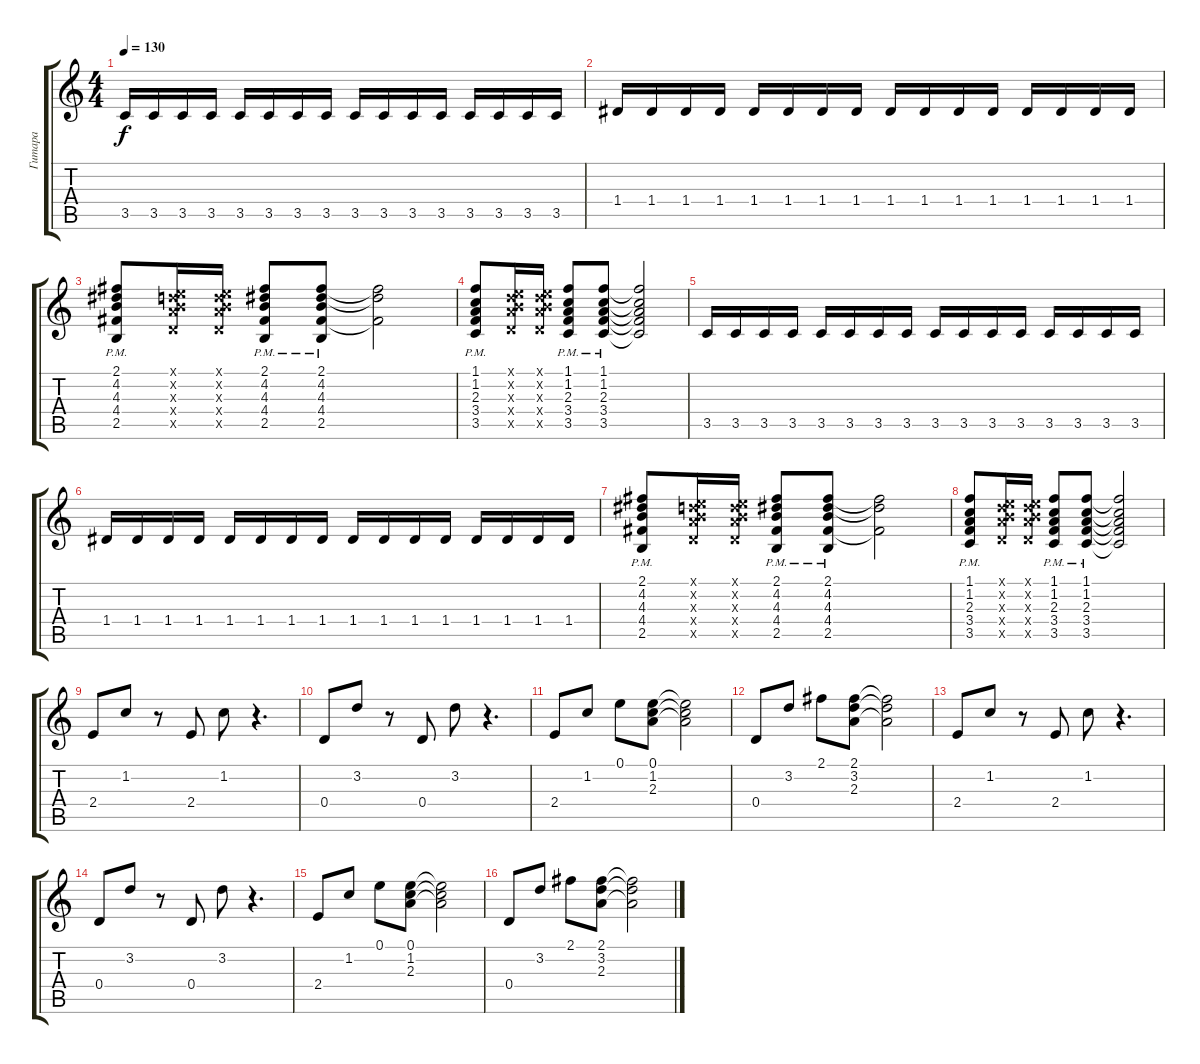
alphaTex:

\track ("Гитара" "Гитара") {instrument electricguitarclean}
\staff {score tabs}
\tuning (E4 B3 G3 D3 A2 E2) {hide}
\ts (4 4)
\tempo 130
\clef g2
\ks c
3.5.16{dy f} 3.5.16 3.5.16 3.5.16 3.5.16 3.5.16 3.5.16 3.5.16 3.5.16 3.5.16 3.5.16 3.5.16 3.5.16 3.5.16 3.5.16 3.5.16 |
1.4.16 1.4.16 1.4.16 1.4.16 1.4.16 1.4.16 1.4.16 1.4.16 1.4.16 1.4.16 1.4.16 1.4.16 1.4.16 1.4.16 1.4.16 1.4.16 |
(2.1 4.2 4.3 4.4 2.5{pm}).8 (0.1{x} 0.2{x} 7.3{x} 7.4{x} 5.5{x}).16 (0.1{x} 0.2{x} 7.3{x} 7.4{x} 5.5{x}).16 (2.1 4.2 4.3 4.4 2.5{pm}).8 (2.1 4.2 4.3 4.4 2.5{pm}).8 (2.1{t} 4.2{t} 4.4{t}).2 |
(1.1 1.2 2.3 3.4 3.5{pm}).8 (0.1{x} 0.2{x} 7.3{x} 7.4{x} 5.5{x}).16 (0.1{x} 0.2{x} 7.3{x} 7.4{x} 5.5{x}).16 (1.1 1.2 2.3 3.4 3.5{pm}).8 (1.1 1.2 2.3 3.4 3.5{pm}).8 (1.1{t} 1.2{t} 2.3{t} 3.4{t} 3.5{t}).2 |
3.5.16 3.5.16 3.5.16 3.5.16 3.5.16 3.5.16 3.5.16 3.5.16 3.5.16 3.5.16 3.5.16 3.5.16 3.5.16 3.5.16 3.5.16 3.5.16 |
1.4.16 1.4.16 1.4.16 1.4.16 1.4.16 1.4.16 1.4.16 1.4.16 1.4.16 1.4.16 1.4.16 1.4.16 1.4.16 1.4.16 1.4.16 1.4.16 |
(2.1 4.2 4.3 4.4 2.5{pm}).8 (0.1{x} 0.2{x} 7.3{x} 7.4{x} 5.5{x}).16 (0.1{x} 0.2{x} 7.3{x} 7.4{x} 5.5{x}).16 (2.1 4.2 4.3 4.4 2.5{pm}).8 (2.1 4.2 4.3 4.4 2.5{pm}).8 (2.1{t} 4.2{t} 4.4{t}).2 |
(1.1 1.2 2.3 3.4 3.5{pm}).8 (0.1{x} 0.2{x} 7.3{x} 7.4{x} 5.5{x}).16 (0.1{x} 0.2{x} 7.3{x} 7.4{x} 5.5{x}).16 (1.1 1.2 2.3 3.4 3.5{pm}).8 (1.1 1.2 2.3 3.4 3.5{pm}).8 (1.1{t} 1.2{t} 2.3{t} 3.4{t} 3.5{t}).2 |
2.4.8 1.2.8 r.8 2.4.8 1.2.8 r.4{d} |
0.4.8 3.2.8 r.8 0.4.8 3.2.8 r.4{d} |
2.4.8 1.2.8 0.1.8 (0.1 1.2 2.3).8 (0.1{t} 1.2{t} 2.3{t}).2 |
0.4.8 3.2.8 2.1.8 (2.1 3.2 2.3).8 (2.1{t} 3.2{t} 2.3{t}).2 |
2.4.8 1.2.8 r.8 2.4.8 1.2.8 r.4{d} |
0.4.8 3.2.8 r.8 0.4.8 3.2.8 r.4{d} |
2.4.8 1.2.8 0.1.8 (0.1 1.2 2.3).8 (0.1{t} 1.2{t} 2.3{t}).2 |
0.4.8 3.2.8 2.1.8 (2.1 3.2 2.3).8 (2.1{t} 3.2{t} 2.3{t}).2
